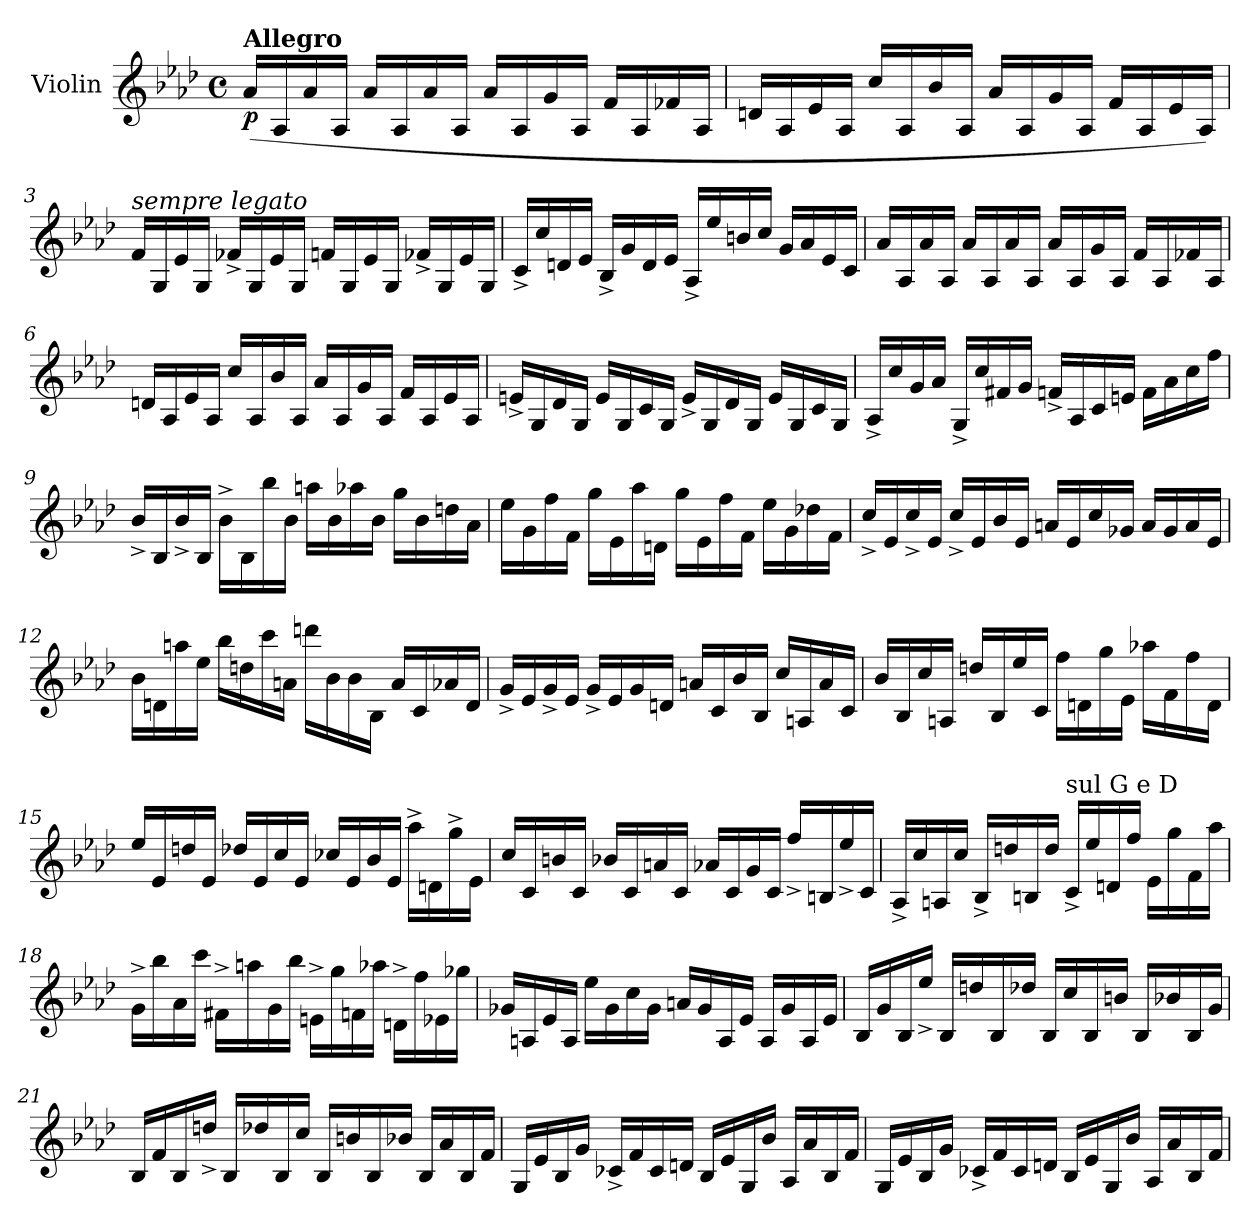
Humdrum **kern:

**kern	**dynam
*part1	*part1
*staff1	*staff1
*I"Violin	*
*I'Vln.	*
*clefG2	*
*k[b-e-a-d-]	*
*M4/4	*
*met(c)	*
=1	=1
!LO:TX:a:B:t=Allegro	!
!	!LO:DY:b
(>16a-/LL	p
16A-/	.
16a-/	.
16A-/JJ	.
16a-/LL	.
16A-/	.
16a-/	.
16A-/JJ	.
16a-/LL	.
16A-/	.
16g/	.
16A-/JJ	.
16f/LL	.
16A-/	.
16f-X/	.
16A-/JJ	.
=2	=2
16dn/LL	.
16A-/	.
16e-/	.
16A-/JJ	.
16cc/LL	.
16A-/	.
16b-/	.
16A-/JJ	.
16a-/LL	.
16A-/	.
16g/	.
16A-/JJ	.
16f/LL	.
16A-/	.
16e-/	.
16A-/JJ)	.
!!LO:LB:g=z
=3	=3
!LO:TX:a:i:t=sempre legato	!
16f/LL	.
16G/	.
16e-/	.
16G/JJ	.
16f-X^/LL	.
16G/	.
16e-/	.
16G/JJ	.
16fn/LL	.
16G/	.
16e-/	.
16G/JJ	.
16f-X^/LL	.
16G/	.
16e-/	.
16G/JJ	.
=4	=4
16c^/LL	.
16cc/	.
16dn/	.
16e-/JJ	.
16B-^/LL	.
16g/	.
16d/	.
16e-/JJ	.
16A-^/LL	.
16ee-/	.
16bn/	.
16cc/JJ	.
16g/LL	.
16a-/	.
16e-/	.
16c/JJ	.
=5	=5
16a-/LL	.
16A-/	.
16a-/	.
16A-/JJ	.
16a-/LL	.
16A-/	.
16a-/	.
16A-/JJ	.
16a-/LL	.
16A-/	.
16g/	.
16A-/JJ	.
16f/LL	.
16A-/	.
16f-X/	.
16A-/JJ	.
!!LO:LB:g=z
=6	=6
16dn/LL	.
16A-/	.
16e-/	.
16A-/JJ	.
16cc/LL	.
16A-/	.
16b-/	.
16A-/JJ	.
16a-/LL	.
16A-/	.
16g/	.
16A-/JJ	.
16f/LL	.
16A-/	.
16e-/	.
16A-/JJ	.
=7	=7
16en^/LL	.
16G/	.
16d-/	.
16G/JJ	.
16e/LL	.
16G/	.
16c/	.
16G/JJ	.
16e^/LL	.
16G/	.
16d-/	.
16G/JJ	.
16e/LL	.
16G/	.
16c/	.
16G/JJ	.
=8	=8
16A-^/LL	.
16cc/	.
16g/	.
16a-/JJ	.
16G^/LL	.
16cc/	.
16f#X/	.
16g/JJ	.
16fn^/LL	.
16A-/	.
16c/	.
16en/JJ	.
16f\LL	.
16a-\	.
16cc\	.
16ff\JJ	.
!!LO:LB:g=z
=9	=9
16b-^/LL	.
16B-/	.
16b-^/	.
16B-/JJ	.
16b-^\LL	.
16B-\	.
16bb-\	.
16b-\JJ	.
16aan\LL	.
16b-\	.
16aa-X\	.
16b-\JJ	.
16gg\LL	.
16b-\	.
16ddn\	.
16a-\JJ	.
=10	=10
16ee-\LL	.
16g\	.
16ff\	.
16f\JJ	.
16gg\LL	.
16e-\	.
16aa-\	.
16dn\JJ	.
16gg\LL	.
16e-\	.
16ff\	.
16f\JJ	.
16ee-\LL	.
16g\	.
16dd-X\	.
16f\JJ	.
=11	=11
16cc^/LL	.
16e-/	.
16cc^/	.
16e-/JJ	.
16cc^/LL	.
16e-/	.
16b-/	.
16e-/JJ	.
16an/LL	.
16e-/	.
16cc/	.
16g-X/JJ	.
16a/LL	.
16g-/	.
16a/	.
16e-/JJ	.
!!LO:LB:g=z
=12	=12
16b-\LL	.
16dn\	.
16aan\	.
16ee-\JJ	.
16bb-\LL	.
16ddn\	.
16ccc\	.
16an\JJ	.
16dddn\LL	.
16b-\	.
16b-\	.
16B-\JJ	.
16a/LL	.
16c/	.
16a-X/	.
16d/JJ	.
=13	=13
16g^/LL	.
16e-/	.
16g^/	.
16e-/JJ	.
16g^/LL	.
16e-/	.
16g/	.
16dn/JJ	.
16an/LL	.
16c/	.
16b-/	.
16B-/JJ	.
16cc/LL	.
16An/	.
16a/	.
16c/JJ	.
=14	=14
16b-/LL	.
16B-/	.
16cc/	.
16An/JJ	.
16ddn/LL	.
16B-/	.
16ee-/	.
16c/JJ	.
16ff\LL	.
16dn\	.
16gg\	.
16e-\JJ	.
16aa-X\LL	.
16f\	.
16ff\	.
16d\JJ	.
!!LO:LB:g=z
=15	=15
16ee-/LL	.
16e-/	.
16ddn/	.
16e-/JJ	.
16dd-X/LL	.
16e-/	.
16cc/	.
16e-/JJ	.
16cc-X/LL	.
16e-/	.
16b-/	.
16e-/JJ	.
16aa-^\LL	.
16dn\	.
16gg^\	.
16e-\JJ	.
=16	=16
16cc/LL	.
16c/	.
16bn/	.
16c/JJ	.
16b-X/LL	.
16c/	.
16an/	.
16c/JJ	.
16a-X/LL	.
16c/	.
16g/	.
16c/JJ	.
16ff^/LL	.
16Bn/	.
16ee-^/	.
16c/JJ	.
=17	=17
16A-^/LL	.
16cc/	.
16An/	.
16cc/JJ	.
16B-^/LL	.
16ddn/	.
16Bn/	.
16dd/JJ	.
!LO:TX:a:t=sul G e D	!
16c^/LL	.
16ee-/	.
16dn/	.
16ff/JJ	.
16e-\LL	.
16gg\	.
16f\	.
16aa-\JJ	.
!!LO:LB:g=z
=18	=18
16g^\LL	.
16bb-\	.
16a-\	.
16ccc\JJ	.
16f#X^\LL	.
16aan\	.
16g\	.
16bb-\JJ	.
16en^\LL	.
16gg\	.
16fn\	.
16aa-X\JJ	.
16dn^\LL	.
16ff\	.
16e-X\	.
16gg-X\JJ	.
=19	=19
16g-X/LL	.
16An/	.
16e-/	.
16A/JJ	.
16ee-\LL	.
16g-\	.
16cc\	.
16g-\JJ	.
16an/LL	.
16g-/	.
16A/	.
16e-/JJ	.
16A/LL	.
16g-/	.
16A/	.
16e-/JJ	.
=20	=20
16B-/LL	.
16g/	.
16B-/	.
16ee-^/JJ	.
16B-/LL	.
16ddn/	.
16B-/	.
16dd-X/JJ	.
16B-/LL	.
16cc/	.
16B-/	.
16bn/JJ	.
16B-/LL	.
16b-X/	.
16B-/	.
16g/JJ	.
!!LO:LB:g=z
=21	=21
16B-/LL	.
16f/	.
16B-/	.
16ddn^/JJ	.
16B-/LL	.
16dd-X/	.
16B-/	.
16cc/JJ	.
16B-/LL	.
16bn/	.
16B-/	.
16b-X/JJ	.
16B-/LL	.
16a-/	.
16B-/	.
16f/JJ	.
=22	=22
16G/LL	.
16e-/	.
16B-/	.
16g/JJ	.
16c-X^/LL	.
16f/	.
16c-/	.
16dn/JJ	.
16B-/LL	.
16e-/	.
16G/	.
16b-/JJ	.
16A-/LL	.
16a-/	.
16B-/	.
16f/JJ	.
=23	=23
16G/LL	.
16e-/	.
16B-/	.
16g/JJ	.
16c-X^/LL	.
16f/	.
16c-/	.
16dn/JJ	.
16B-/LL	.
16e-/	.
16G/	.
16b-/JJ	.
16A-/LL	.
16a-/	.
16B-/	.
16f/JJ	.
=	=
*-	*-
